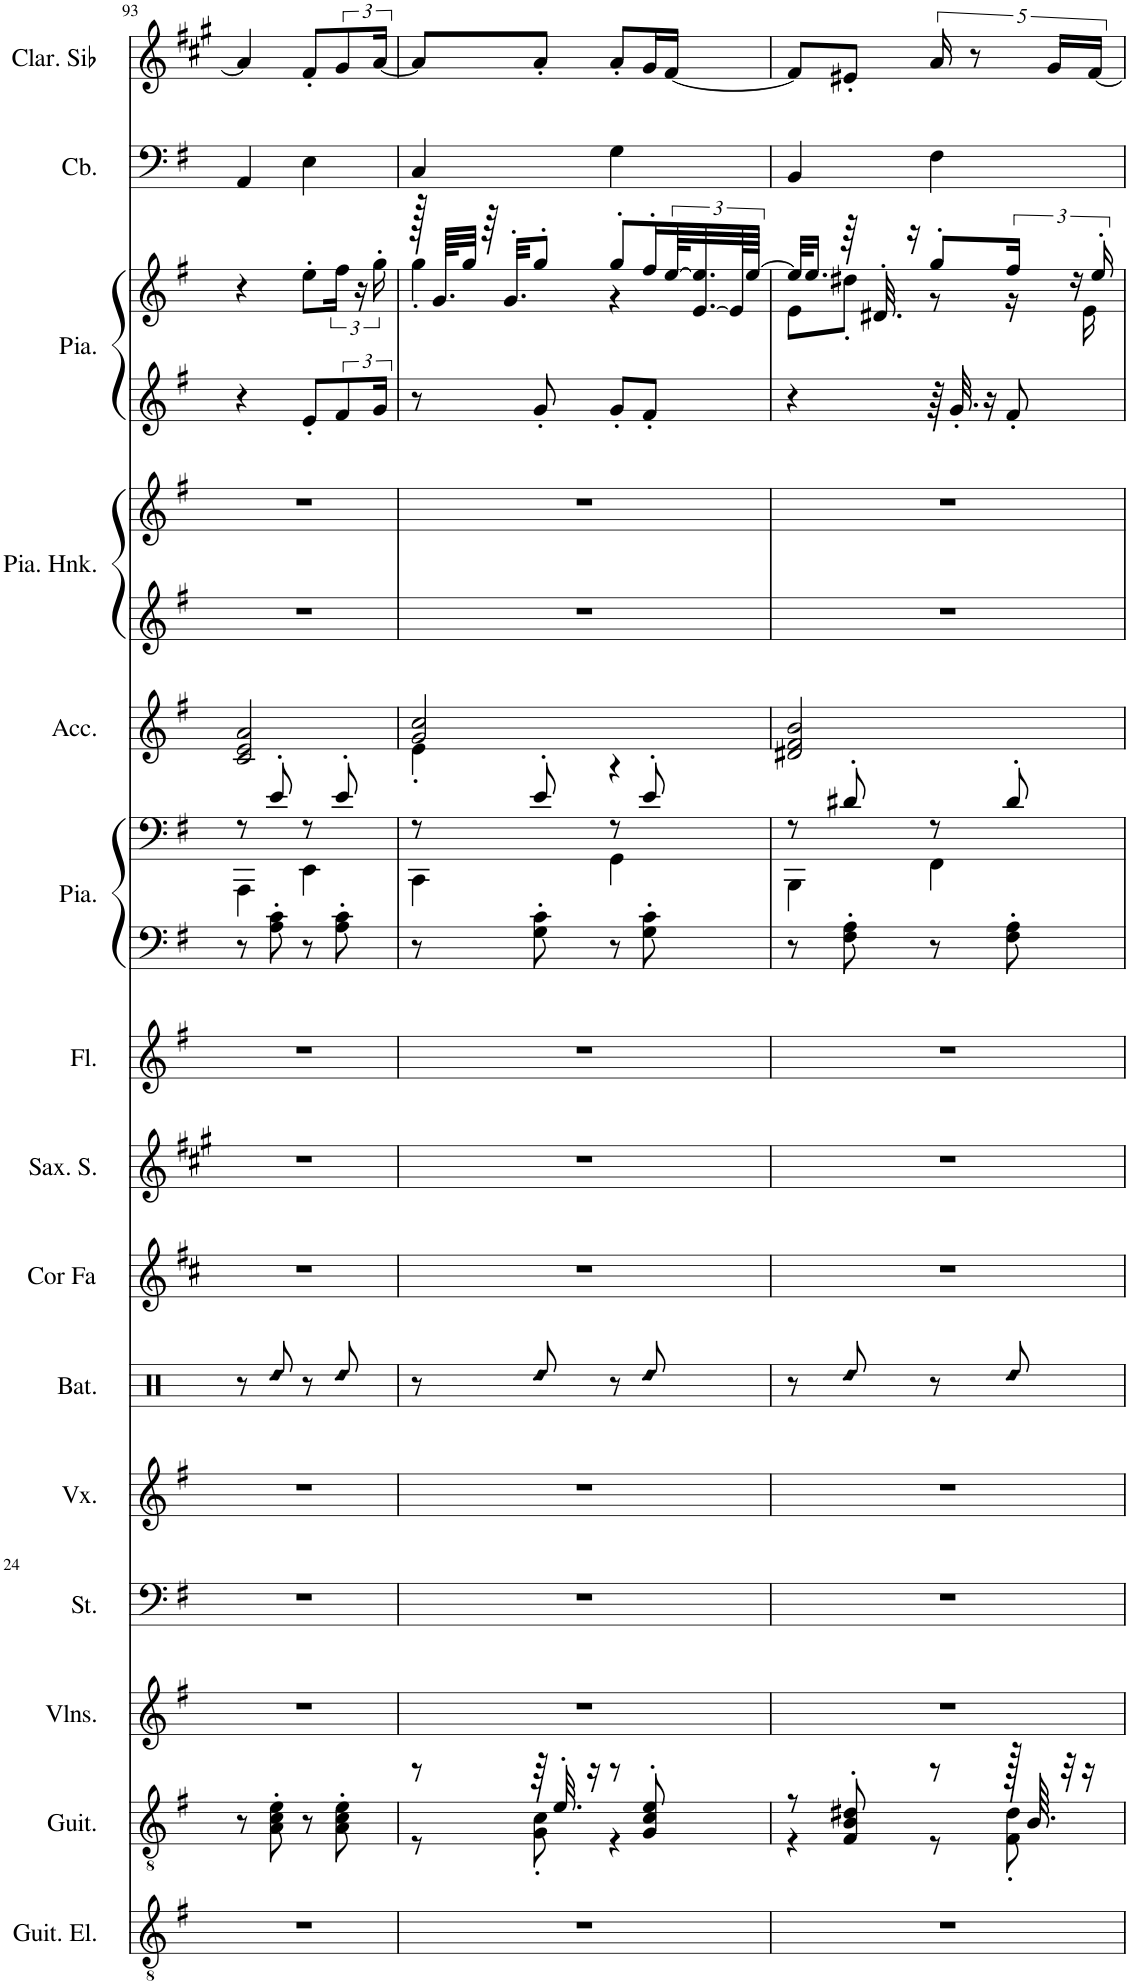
**kern	**kern	**kern	**kern	**kern	**kern	**kern	**kern	**kern	**kern	**kern	**kern	**kern	**kern	**kern	**kern	**kern	**kern
*part15	*part14	*part13	*part12	*part11	*part10	*part9	*part8	*part7	*part6	*part6	*part5	*part4	*part4	*part3	*part3	*part2	*part1
*staff18	*staff17	*staff16	*staff15	*staff14	*staff13	*staff12	*staff11	*staff10	*staff9	*staff8	*staff7	*staff6	*staff5	*staff4	*staff3	*staff2	*staff1
*I"Guitare électrique, Electric Guitar (clean)	*I"Guitare acoustique, Acoustic Guitar (steel)	*I"Violons, String Ensemble 1	*I"Cordes, String Ensemble 2	*I"Voix, Synth Choir	*I"Batterie, Drums	*I"Cor en Fa, French Horn	*I"Saxophone Soprano, Soprano Sax	*I"Flûte, Flute	*I"Piano, Bright Acoustic Piano	*	*I"Accordéon , Accordion	*I"Piano Honky Tonk, Honky-tonk Piano	*	*I"Piano, Electric Grand Piano	*	*I"Contrebasse, Acoustic Bass	*I"Clarinette en Sib, Clarinet Pipe
*I'Guit. El.	*I'Guit.	*I'Vlns.	*I'St.	*I'Vx.	*I'Bat.	*I'Cor Fa	*I'Sax. S.	*I'Fl.	*I'Pia.	*	*I'Acc.	*I'Pia. Hnk.	*	*I'Pia.	*	*I'Cb.	*I'Clar. Sib
!!LO:PB:g=z
*clefGv2	*clefGv2	*clefG2	*clefF4	*clefG2	*clefX	*clefG2	*clefG2	*clefG2	*clefF4	*clefF4	*clefG2	*clefG2	*clefG2	*clefG2	*clefG2	*clefF4	*clefG2
*	*	*	*	*	*	*Trd4c7	*Trd1c2	*	*	*	*	*	*	*	*	*Trd7c12	*Trd1c2
*k[f#]	*k[f#]	*k[f#]	*k[f#]	*k[f#]	*k[]	*k[f#c#]	*k[f#c#g#]	*k[f#]	*k[f#]	*k[f#]	*k[f#]	*k[f#]	*k[f#]	*k[f#]	*k[f#]	*k[f#]	*k[f#c#g#]
*M2/4	*M2/4	*M2/4	*M2/4	*M2/4	*M2/4	*M2/4	*M2/4	*M2/4	*M2/4	*M2/4	*M2/4	*M2/4	*M2/4	*M2/4	*M2/4	*M2/4	*M2/4
=93	=93	=93	=93	=93	=93	=93	=93	=93	=93	=93	=93	=93	=93	=93	=93	=93	=93
*	*	*	*	*	*	*	*	*	*	*^	*	*	*	*	*	*	*
2r	8r	2r	2r	2r	8r	2r	2r	2r	8r	8r	4AAA\	2c/ 2e/ 2a/	2r	2r	4r	4r	4AA/	4a/]
!	!	!	!	!	!LO:N:head=diamond	!	!	!	!	!	!	!	!	!	!	!	!	!
.	8A\' 8c\' 8e\'	.	.	.	8Rdd/	.	.	.	8A\' 8c\'	8e'/	.	.	.	.	.	.	.	.
.	8r	.	.	.	8r	.	.	.	8r	8r	4EE\	.	.	.	8e'/L	8ee'\L	4E\	8f#'/L
!	!	!	!	!	!LO:N:head=diamond	!	!	!	!	!	!	!	!	!	!	!	!	!
.	8A\' 8c\' 8e\'	.	.	.	8Rdd/	.	.	.	8A\' 8c\'	8e'/	.	.	.	.	12f#/	24ff#\Jk	.	12g#/
.	.	.	.	.	.	.	.	.	.	.	.	.	.	.	.	24r	.	.
.	.	.	.	.	.	.	.	.	.	.	.	.	.	.	24g/Jk	24gg'\	.	[24a/Jk
=94	=94	=94	=94	=94	=94	=94	=94	=94	=94	=94	=94	=94	=94	=94	=94	=94	=94	=94
*	*^	*	*	*	*	*	*	*	*	*	*	*^	*	*	*	*^	*	*
2r	8r	8r	2r	2r	2r	8r	2r	2r	2r	8r	8r	4CC\	2g/ 2cc/	4e'\	2r	2r	8r	128r	4gg'\	4C/	8a/L]
.	.	.	.	.	.	.	.	.	.	.	.	.	.	.	.	.	.	64.g/KLLL	.	.	.
.	.	.	.	.	.	.	.	.	.	.	.	.	.	.	.	.	.	32gg/JJJ	.	.	.
.	.	.	.	.	.	.	.	.	.	.	.	.	.	.	.	.	.	64r	.	.	.
.	.	.	.	.	.	.	.	.	.	.	.	.	.	.	.	.	.	32.g'/KKL	.	.	.
!	!	!	!	!	!	!LO:N:head=diamond	!	!	!	!	!	!	!	!	!	!	!	!	!	!	!
.	64r	8G\' 8c\'	.	.	.	8Rdd/	.	.	.	8G\' 8c\'	8e'/	.	.	.	.	.	8g'/	8gg'/J	.	.	8a'/J
.	32.e'/	.	.	.	.	.	.	.	.	.	.	.	.	.	.	.	.	.	.	.	.
.	16r	.	.	.	.	.	.	.	.	.	.	.	.	.	.	.	.	.	.	.	.
.	8r	4r	.	.	.	8r	.	.	.	8r	8r	4GG\	.	4r	.	.	8g'/L	8gg'/L	4r	4G\	8a'/L
!	!	!	!	!	!	!LO:N:head=diamond	!	!	!	!	!	!	!	!	!	!	!	!	!	!	!
.	8G/' 8c/' 8e/'	.	.	.	.	8Rdd/	.	.	.	8G\' 8c\'	8e'/	.	.	.	.	.	8f#'/J	16ff#'/L	.	.	16g#/L
.	.	.	.	.	.	.	.	.	.	.	.	.	.	.	.	.	.	[96ee/KL	.	.	[16f#/JJ
.	.	.	.	.	.	.	.	.	.	.	.	.	.	.	.	.	.	[48.e/ 48.ee/]	.	.	.
.	.	.	.	.	.	.	.	.	.	.	.	.	.	.	.	.	.	96e/L]	.	.	.
.	.	.	.	.	.	.	.	.	.	.	.	.	.	.	.	.	.	[96ee/JJJJ	.	.	.
*	*	*	*	*	*	*	*	*	*	*	*	*	*v	*v	*	*	*	*	*	*	*
=95	=95	=95	=95	=95	=95	=95	=95	=95	=95	=95	=95	=95	=95	=95	=95	=95	=95	=95	=95	=95
2r	8r	4r	2r	2r	2r	8r	2r	2r	2r	8r	8r	4BBB\	2d#X/ 2f#/ 2b/	2r	2r	4r	32ee/KLL]	8e\L	4BB/	8f#/L]
.	.	.	.	.	.	.	.	.	.	.	.	.	.	.	.	.	16.ee/JJ	.	.	.
!	!	!	!	!	!	!LO:N:head=diamond	!	!	!	!	!	!	!	!	!	!	!	!	!	!
.	8F#/' 8B/' 8d#X/'	.	.	.	.	8Rdd/	.	.	.	8F#\' 8A\'	8d#X'/	.	.	.	.	.	64r	8dd#X'\J	.	8e#X'/J
.	.	.	.	.	.	.	.	.	.	.	.	.	.	.	.	.	32.d#X'/	.	.	.
.	.	.	.	.	.	.	.	.	.	.	.	.	.	.	.	.	16r	.	.	.
.	8r	8r	.	.	.	8r	.	.	.	8r	8r	4FF#\	.	.	.	64r	8gg'/L	8r	4F#\	20a/
.	.	.	.	.	.	.	.	.	.	.	.	.	.	.	.	32.g'/	.	.	.	.
.	.	.	.	.	.	.	.	.	.	.	.	.	.	.	.	.	.	.	.	10r
.	.	.	.	.	.	.	.	.	.	.	.	.	.	.	.	16r	.	.	.	.
!	!	!	!	!	!	!LO:N:head=diamond	!	!	!	!	!	!	!	!	!	!	!	!	!	!
.	128r	8F#\' 8d#\'	.	.	.	8Rdd/	.	.	.	8F#\' 8A\'	8d#'/	.	.	.	.	8f#'/	24ff#/Jk	16r	.	.
.	64.B/	.	.	.	.	.	.	.	.	.	.	.	.	.	.	.	.	.	.	.
.	.	.	.	.	.	.	.	.	.	.	.	.	.	.	.	.	.	.	.	20g#/LL
.	32r	.	.	.	.	.	.	.	.	.	.	.	.	.	.	.	.	.	.	.
.	.	.	.	.	.	.	.	.	.	.	.	.	.	.	.	.	24r	.	.	.
.	16r	.	.	.	.	.	.	.	.	.	.	.	.	.	.	.	.	16e\	.	.
.	.	.	.	.	.	.	.	.	.	.	.	.	.	.	.	.	.	.	.	[20f#/JJ
.	.	.	.	.	.	.	.	.	.	.	.	.	.	.	.	.	24ee'/	.	.	.
*	*v	*v	*	*	*	*	*	*	*	*	*v	*v	*	*	*	*	*v	*v	*	*
=	=	=	=	=	=	=	=	=	=	=	=	=	=	=	=	=	=
*-	*-	*-	*-	*-	*-	*-	*-	*-	*-	*-	*-	*-	*-	*-	*-	*-	*-
